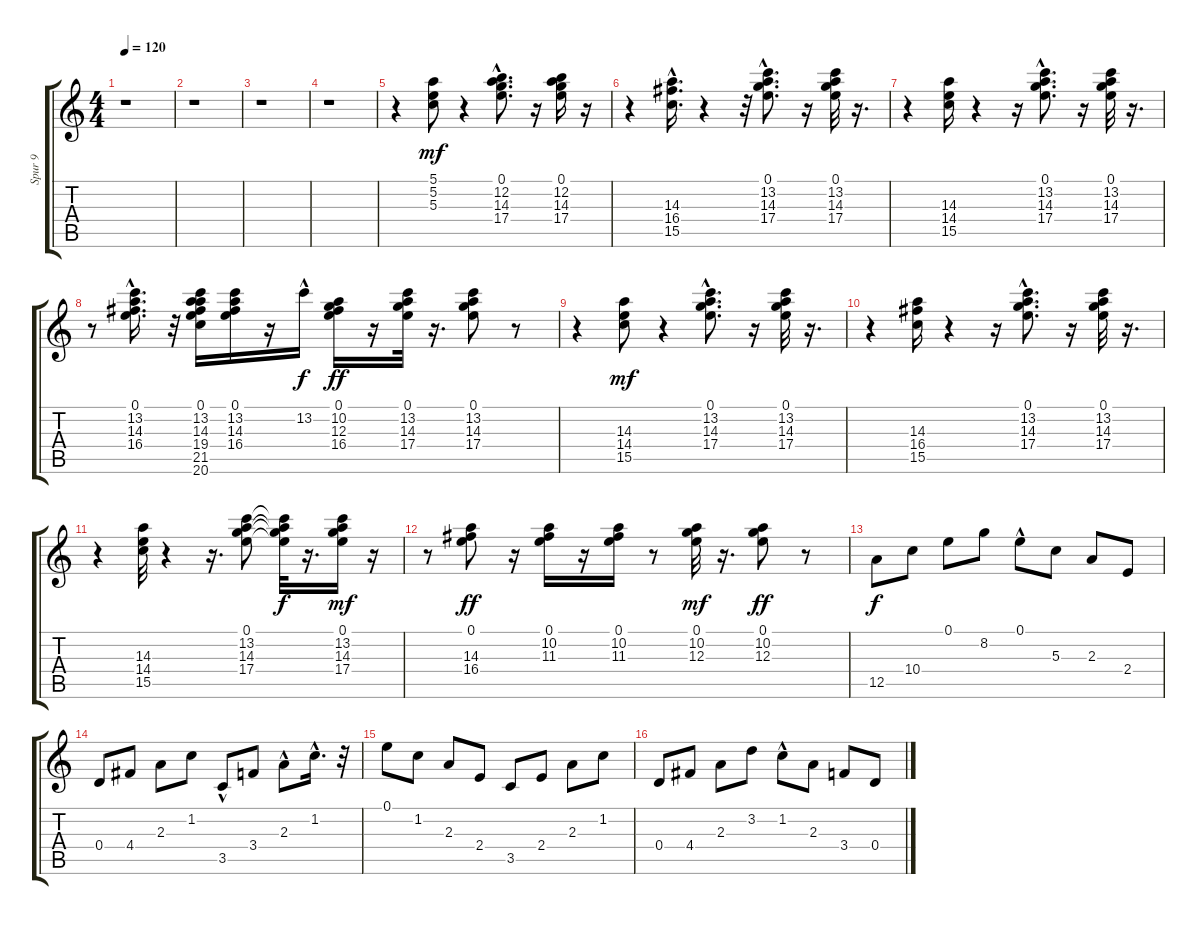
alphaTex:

\track ("Spur 9" "Spur 9") {instrument overdrivenguitar}
\staff {score tabs}
\tuning (E4 B3 G3 D3 A2 E2) {hide}
\ts (4 4)
\tempo 120
\clef g2
\ks c
r.1{dy f} |
r.1 |
r.1 |
r.1 |
r.4 (5.1 5.2 5.3).8{dy mf} r.4 (0.1{hac} 12.2{hac} 14.3 17.4{hac}).8{d} r.16 (0.1 12.2 14.3 17.4).16 r.16 |
r.4 (14.3{hac} 16.4{hac} 15.5).16{d} r.4 r.32 (0.1{hac} 13.2{hac} 14.3{hac} 17.4{hac}).8{d} r.16 (0.1 13.2 14.3 17.4).32 r.16{d} |
r.4 (14.3 14.4 15.5).16 r.4 r.16 (0.1{hac} 13.2{hac} 14.3{hac} 17.4{hac}).8{d} r.16 (0.1 13.2 14.3 17.4).32 r.16{d} |
r.8 (0.1{hac} 13.2{hac} 14.3{hac} 16.4{hac}).16{d} r.32 (0.1 13.2 14.3 19.4 21.5 20.6).16 (0.1 13.2 14.3 16.4).16 r.16 13.2{hac}.16{dy f} (0.1 10.2 12.3 16.4).16{dy ff} r.16 (0.1 13.2 14.3 17.4).32 r.16{d} (0.1 13.2 14.3 17.4).8 r.8 |
r.4 (14.3 14.4 15.5).8{dy mf} r.4 (0.1{hac} 13.2{hac} 14.3{hac} 17.4{hac}).8{d} r.16 (0.1 13.2 14.3 17.4).32 r.16{d} |
r.4 (14.3 16.4 15.5).16 r.4 r.16 (0.1{hac} 13.2{hac} 14.3{hac} 17.4{hac}).8{d} r.16 (0.1 13.2 14.3 17.4).32 r.16{d} |
r.4 (14.3 14.4 15.5).32 r.4 r.16{d} (0.1 13.2 14.3 17.4).8 (0.1{t} 13.2{t} 14.3{t} 17.4{t}).32{dy f} r.16{d} (0.1 13.2 14.3 17.4).16{dy mf} r.16 |
r.8 (0.1 14.3 16.4).8{dy ff} r.16 (0.1 10.2 11.3).16 r.16 (0.1 10.2 11.3).16 r.8 (0.1 10.2 12.3).32{dy mf} r.16{d} (0.1 10.2 12.3).8{dy ff} r.8 |
12.5.8{dy f} 10.4.8 0.1.8 8.2.8 0.1{hac}.8 5.3.8 2.3.8 2.4.8 |
0.4.8 4.4.8 2.3.8 1.2.8 3.5{hac}.8 3.4.8 2.3{hac}.8 1.2{hac}.16{d} r.32 |
0.1.8 1.2.8 2.3.8 2.4.8 3.5.8 2.4.8 2.3.8 1.2.8 |
0.4.8 4.4.8 2.3.8 3.2.8 1.2{hac}.8 2.3.8 3.4.8 0.4.8
